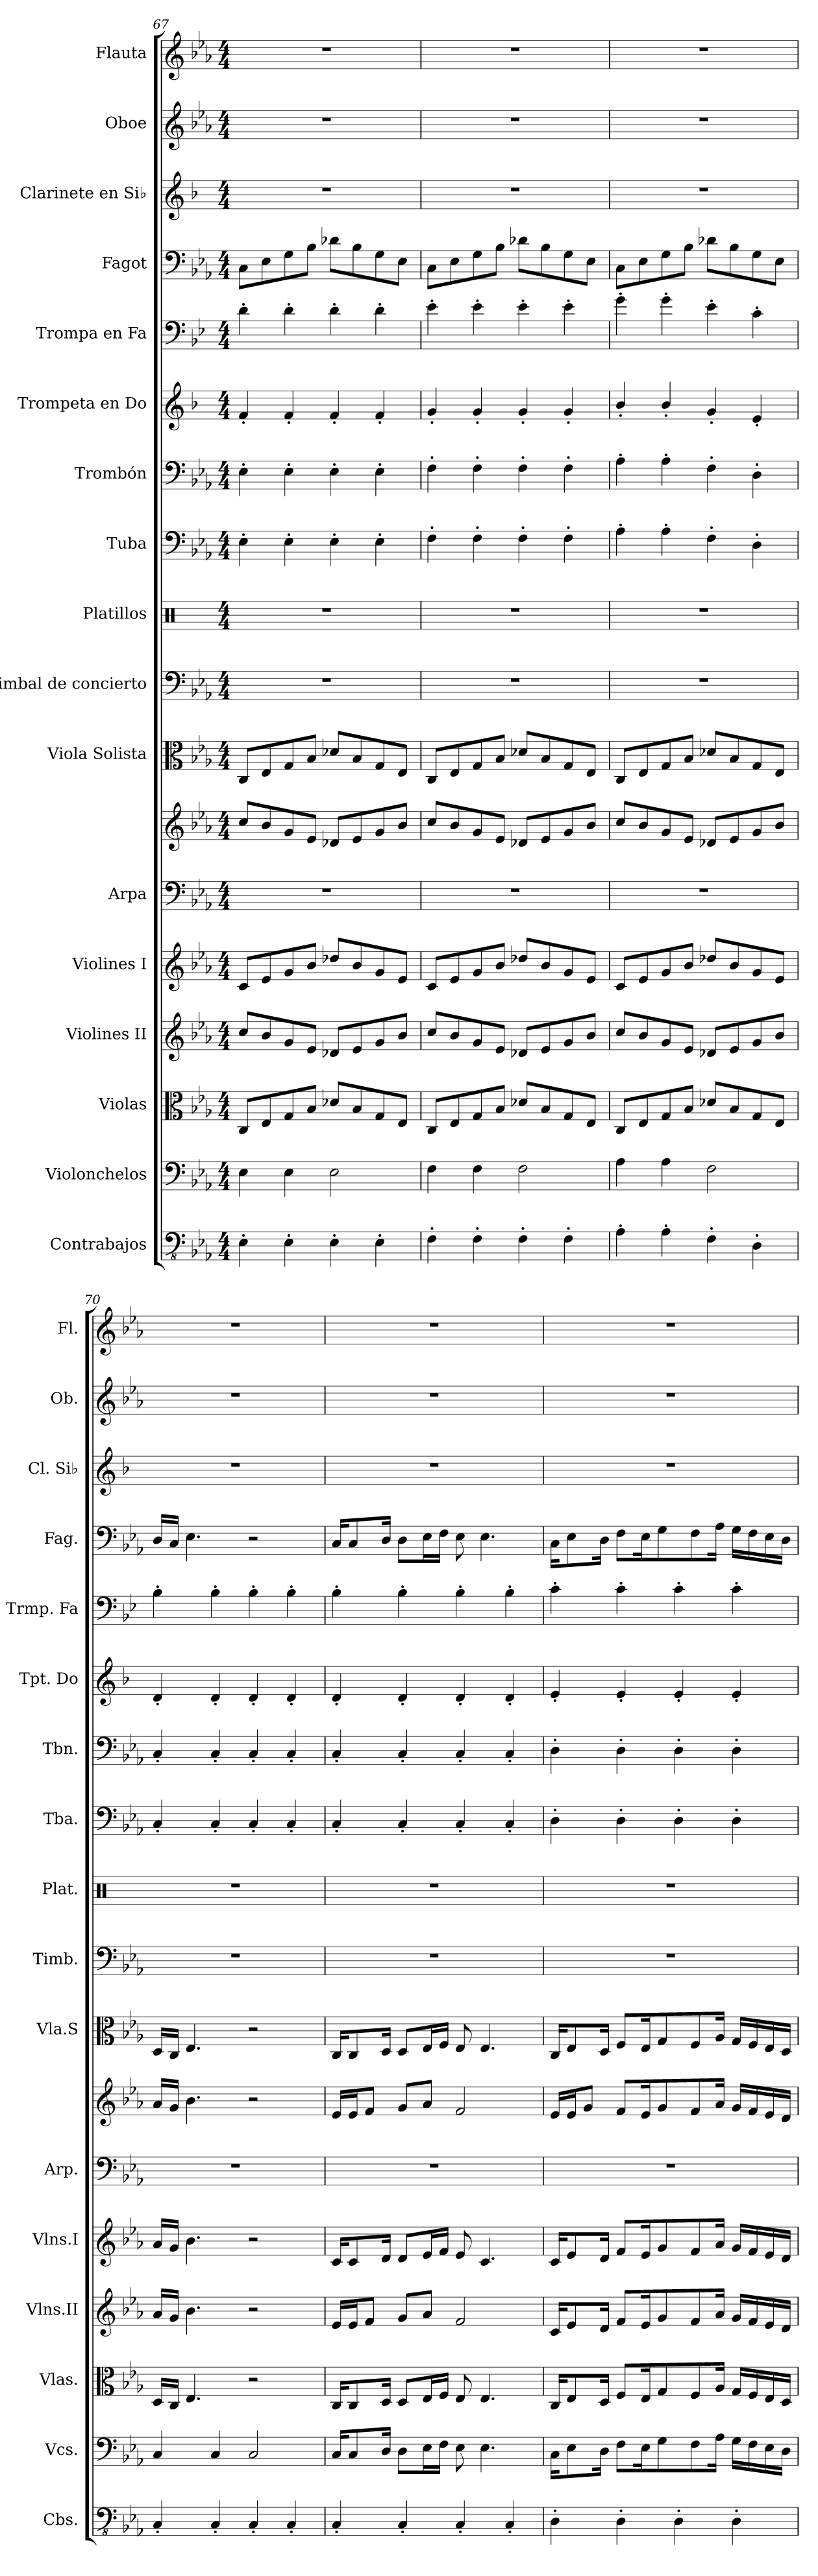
**kern	**kern	**kern	**kern	**kern	**kern	**kern	**kern	**kern	**kern	**kern	**kern	**kern	**kern	**kern	**kern	**kern	**kern
*part17	*part16	*part15	*part14	*part13	*part12	*part12	*part11	*part10	*part9	*part8	*part7	*part6	*part5	*part4	*part3	*part2	*part1
*staff18	*staff17	*staff16	*staff15	*staff14	*staff13	*staff12	*staff11	*staff10	*staff9	*staff8	*staff7	*staff6	*staff5	*staff4	*staff3	*staff2	*staff1
*I"Contrabajos	*I"Violonchelos	*I"Violas	*I"Violines II	*I"Violines I	*I"Arpa	*	*I"Viola Solista	*I"Timbal de concierto	*I"Platillos	*I"Tuba	*I"Trombón	*I"Trompeta en Do	*I"Trompa en Fa	*I"Fagot	*I"Clarinete en Si♭	*I"Oboe	*I"Flauta
*I'Cbs.	*I'Vcs.	*I'Vlas.	*I'Vlns.II	*I'Vlns.I	*I'Arp.	*	*I'Vla.S	*I'Timb.	*I'Plat.	*I'Tba.	*I'Tbn.	*I'Tpt. Do	*I'Trmp. Fa	*I'Fag.	*I'Cl. Si♭	*I'Ob.	*I'Fl.
*clefFv4	*clefF4	*clefC3	*clefG2	*clefG2	*clefF4	*clefG2	*clefC3	*clefF4	*clefX	*clefF4	*clefF4	*clefG2	*clefF4	*clefF4	*clefG2	*clefG2	*clefG2
*	*	*	*	*	*	*	*	*	*	*	*	*ITrd1c2	*ITrd4c7	*	*ITrd1c2	*	*
*k[b-e-a-]	*k[b-e-a-]	*k[b-e-a-]	*k[b-e-a-]	*k[b-e-a-]	*k[b-e-a-]	*k[b-e-a-]	*k[b-e-a-]	*k[b-e-a-]	*k[]	*k[b-e-a-]	*k[b-e-a-]	*k[b-e-a-]	*k[b-e-a-]	*k[b-e-a-]	*k[b-e-a-]	*k[b-e-a-]	*k[b-e-a-]
*M4/4	*M4/4	*M4/4	*M4/4	*M4/4	*M4/4	*M4/4	*M4/4	*M4/4	*M4/4	*M4/4	*M4/4	*M4/4	*M4/4	*M4/4	*M4/4	*M4/4	*M4/4
=67	=67	=67	=67	=67	=67	=67	=67	=67	=67	=67	=67	=67	=67	=67	=67	=67	=67
4EE-'\	4E-\	8C/L	8cc/L	8c/L	1r	8cc/L	8C/L	1r	1r	4E-'\	4E-'\	4e-'/	4G'\	8C\L	1r	1r	1r
.	.	8E-/	8b-/	8e-/	.	8b-/	8E-/	.	.	.	.	.	.	8E-\	.	.	.
4EE-'\	4E-\	8G/	8g/	8g/	.	8g/	8G/	.	.	4E-'\	4E-'\	4e-'/	4G'\	8G\	.	.	.
.	.	8B-/J	8e-/J	8b-/J	.	8e-/J	8B-/J	.	.	.	.	.	.	8B-\J	.	.	.
4EE-'\	2E-\	8d-X/L	8d-X/L	8dd-X/L	.	8d-X/L	8d-X/L	.	.	4E-'\	4E-'\	4e-'/	4G'\	8d-X\L	.	.	.
.	.	8B-/	8e-/	8b-/	.	8e-/	8B-/	.	.	.	.	.	.	8B-\	.	.	.
4EE-'\	.	8G/	8g/	8g/	.	8g/	8G/	.	.	4E-'\	4E-'\	4e-'/	4G'\	8G\	.	.	.
.	.	8E-/J	8b-/J	8e-/J	.	8b-/J	8E-/J	.	.	.	.	.	.	8E-\J	.	.	.
=68	=68	=68	=68	=68	=68	=68	=68	=68	=68	=68	=68	=68	=68	=68	=68	=68	=68
4FF'\	4F\	8C/L	8cc/L	8c/L	1r	8cc/L	8C/L	1r	1r	4F'\	4F'\	4f'/	4A-'\	8C\L	1r	1r	1r
.	.	8E-/	8b-/	8e-/	.	8b-/	8E-/	.	.	.	.	.	.	8E-\	.	.	.
4FF'\	4F\	8G/	8g/	8g/	.	8g/	8G/	.	.	4F'\	4F'\	4f'/	4A-'\	8G\	.	.	.
.	.	8B-/J	8e-/J	8b-/J	.	8e-/J	8B-/J	.	.	.	.	.	.	8B-\J	.	.	.
4FF'\	2F\	8d-X/L	8d-X/L	8dd-X/L	.	8d-X/L	8d-X/L	.	.	4F'\	4F'\	4f'/	4A-'\	8d-X\L	.	.	.
.	.	8B-/	8e-/	8b-/	.	8e-/	8B-/	.	.	.	.	.	.	8B-\	.	.	.
4FF'\	.	8G/	8g/	8g/	.	8g/	8G/	.	.	4F'\	4F'\	4f'/	4A-'\	8G\	.	.	.
.	.	8E-/J	8b-/J	8e-/J	.	8b-/J	8E-/J	.	.	.	.	.	.	8E-\J	.	.	.
!!LO:PB:g=z
=69	=69	=69	=69	=69	=69	=69	=69	=69	=69	=69	=69	=69	=69	=69	=69	=69	=69
4AA-'\	4A-\	8C/L	8cc/L	8c/L	1r	8cc/L	8C/L	1r	1r	4A-'\	4A-'\	4a-'/	4c'\	8C\L	1r	1r	1r
.	.	8E-/	8b-/	8e-/	.	8b-/	8E-/	.	.	.	.	.	.	8E-\	.	.	.
4AA-'\	4A-\	8G/	8g/	8g/	.	8g/	8G/	.	.	4A-'\	4A-'\	4a-'/	4c'\	8G\	.	.	.
.	.	8B-/J	8e-/J	8b-/J	.	8e-/J	8B-/J	.	.	.	.	.	.	8B-\J	.	.	.
4FF'\	2F\	8d-X/L	8d-X/L	8dd-X/L	.	8d-X/L	8d-X/L	.	.	4F'\	4F'\	4f'/	4A-'\	8d-X\L	.	.	.
.	.	8B-/	8e-/	8b-/	.	8e-/	8B-/	.	.	.	.	.	.	8B-\	.	.	.
4DD'\	.	8G/	8g/	8g/	.	8g/	8G/	.	.	4D'\	4D'\	4d'/	4F'\	8G\	.	.	.
.	.	8E-/J	8b-/J	8e-/J	.	8b-/J	8E-/J	.	.	.	.	.	.	8E-\J	.	.	.
=70	=70	=70	=70	=70	=70	=70	=70	=70	=70	=70	=70	=70	=70	=70	=70	=70	=70
4CC'/	4C/	16D/LL	16a-/LL	16a-/LL	1r	16a-/LL	16D/LL	1r	1r	4C'/	4C'/	4c'/	4E-'\	16D/LL	1r	1r	1r
.	.	16C/JJ	16g/JJ	16g/JJ	.	16g/JJ	16C/JJ	.	.	.	.	.	.	16C/JJ	.	.	.
.	.	4.E-/	4.b-\	4.b-\	.	4.b-\	4.E-/	.	.	.	.	.	.	4.E-\	.	.	.
4CC'/	4C/	.	.	.	.	.	.	.	.	4C'/	4C'/	4c'/	4E-'\	.	.	.	.
4CC'/	2C/	2r	2r	2r	.	2r	2r	.	.	4C'/	4C'/	4c'/	4E-'\	2r	.	.	.
4CC'/	.	.	.	.	.	.	.	.	.	4C'/	4C'/	4c'/	4E-'\	.	.	.	.
=71	=71	=71	=71	=71	=71	=71	=71	=71	=71	=71	=71	=71	=71	=71	=71	=71	=71
4CC'/	16C/KL	16C/KL	16e-/LL	16c/KL	1r	16e-/LL	16C/KL	1r	1r	4C'/	4C'/	4c'/	4E-'\	16C/KL	1r	1r	1r
.	8C/	8C/	16e-/J	8c/	.	16e-/J	8C/	.	.	.	.	.	.	8C/	.	.	.
.	.	.	8f/J	.	.	8f/J	.	.	.	.	.	.	.	.	.	.	.
.	16D/Jk	16D/Jk	.	16d/Jk	.	.	16D/Jk	.	.	.	.	.	.	16D/Jk	.	.	.
4CC'/	8D\L	8D/L	8g/L	8d/L	.	8g/L	8D/L	.	.	4C'/	4C'/	4c'/	4E-'\	8D\L	.	.	.
.	16E-\L	16E-/L	8a-/J	16e-/L	.	8a-/J	16E-/L	.	.	.	.	.	.	16E-\L	.	.	.
.	16F\JJ	16F/JJ	.	16f/JJ	.	.	16F/JJ	.	.	.	.	.	.	16F\JJ	.	.	.
4CC'/	8E-\	8E-/	2f/	8e-/	.	2f/	8E-/	.	.	4C'/	4C'/	4c'/	4E-'\	8E-\	.	.	.
.	4.E-\	4.E-/	.	4.c/	.	.	4.E-/	.	.	.	.	.	.	4.E-\	.	.	.
4CC'/	.	.	.	.	.	.	.	.	.	4C'/	4C'/	4c'/	4E-'\	.	.	.	.
=72	=72	=72	=72	=72	=72	=72	=72	=72	=72	=72	=72	=72	=72	=72	=72	=72	=72
4DD'\	16C\KL	16C/KL	16c/KL	16c/KL	1r	16e-/LL	16C/KL	1r	1r	4D'\	4D'\	4d'/	4F'\	16C\KL	1r	1r	1r
.	8E-\	8E-/	8e-/	8e-/	.	16e-/J	8E-/	.	.	.	.	.	.	8E-\	.	.	.
.	.	.	.	.	.	8g/J	.	.	.	.	.	.	.	.	.	.	.
.	16D\Jk	16D/Jk	16d/Jk	16d/Jk	.	.	16D/Jk	.	.	.	.	.	.	16D\Jk	.	.	.
4DD'\	8F\L	8F/L	8f/L	8f/L	.	8f/L	8F/L	.	.	4D'\	4D'\	4d'/	4F'\	8F\L	.	.	.
.	16E-\K	16E-/K	16e-/K	16e-/K	.	16e-/K	16E-/K	.	.	.	.	.	.	16E-\K	.	.	.
.	8G\	8G/	8g/	8g/	.	8g/	8G/	.	.	.	.	.	.	8G\	.	.	.
4DD'\	.	.	.	.	.	.	.	.	.	4D'\	4D'\	4d'/	4F'\	.	.	.	.
.	8F\	8F/	8f/	8f/	.	8f/	8F/	.	.	.	.	.	.	8F\	.	.	.
.	16A-\Jk	16A-/Jk	16a-/Jk	16a-/Jk	.	16a-/Jk	16A-/Jk	.	.	.	.	.	.	16A-\Jk	.	.	.
4DD'\	16G\LL	16G/LL	16g/LL	16g/LL	.	16g/LL	16G/LL	.	.	4D'\	4D'\	4d'/	4F'\	16G\LL	.	.	.
.	16F\	16F/	16f/	16f/	.	16f/	16F/	.	.	.	.	.	.	16F\	.	.	.
.	16E-\	16E-/	16e-/	16e-/	.	16e-/	16E-/	.	.	.	.	.	.	16E-\	.	.	.
.	16D\JJ	16D/JJ	16d/JJ	16d/JJ	.	16d/JJ	16D/JJ	.	.	.	.	.	.	16D\JJ	.	.	.
=	=	=	=	=	=	=	=	=	=	=	=	=	=	=	=	=	=
*-	*-	*-	*-	*-	*-	*-	*-	*-	*-	*-	*-	*-	*-	*-	*-	*-	*-
